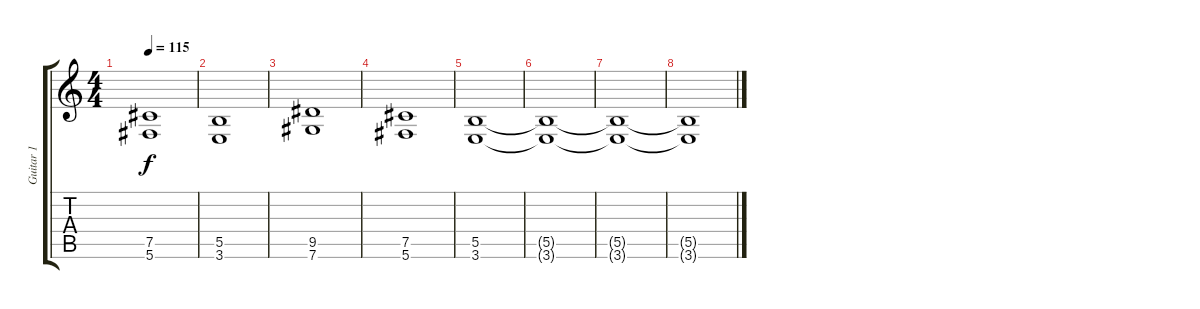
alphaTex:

\track ("Guitar 1" "Guitar 1") {instrument distortionguitar}
\staff {score tabs}
\tuning (Db4 Ab3 E3 B2 Gb2 Db2) {hide}
\ts (4 4)
\tempo 115
\clef g2
\ks c
(7.5{t} 5.6{t}).1{dy f} |
(5.5 3.6).1 |
(9.5 7.6).1 |
(7.5 5.6).1 |
(5.5 3.6).1 |
(5.5{t} 3.6{t}).1 |
(5.5{t} 3.6{t}).1{volume 0} |
(5.5{t} 3.6{t}).1
